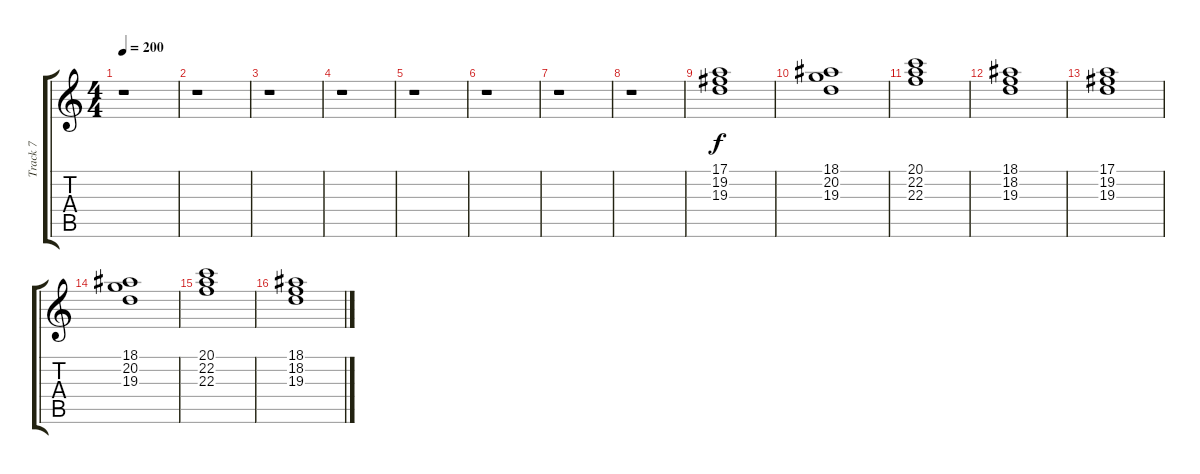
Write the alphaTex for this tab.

\track ("Track 7" "Track 7") {instrument choiraahs}
\staff {score tabs}
\tuning (E4 B3 G3 D3 A2 E2) {hide}
\ts (4 4)
\tempo 200
\clef g2
\ks c
r.1{dy mf} |
r.1 |
r.1 |
r.1 |
r.1 |
r.1 |
r.1 |
r.1 |
(17.1 19.2 19.3).1{dy f} |
(18.1 20.2 19.3).1 |
(20.1 22.2 22.3).1 |
(18.1 18.2 19.3).1 |
(17.1 19.2 19.3).1 |
(18.1 20.2 19.3).1 |
(20.1 22.2 22.3).1 |
(18.1 18.2 19.3).1
